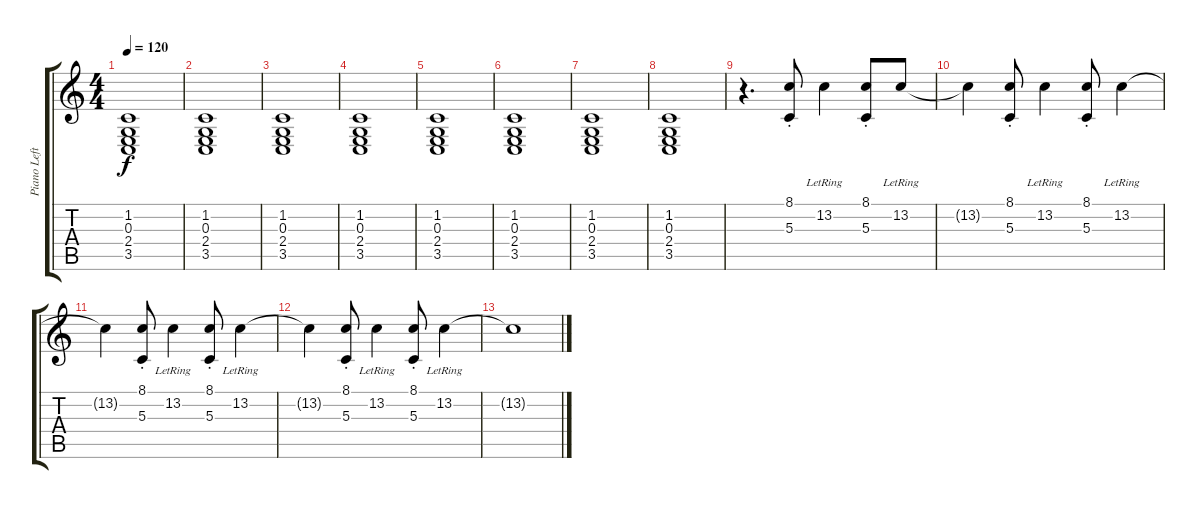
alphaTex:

\track ("Piano Left Hand" "Piano Left") {instrument stringensemble2}
\staff {score tabs}
\tuning (E4 B3 G3 D3 A2 E2) {hide}
\ts (4 4)
\tempo 120
\clef g2
\ks c
(1.2 0.3 2.4 3.5).1{dy f} |
(1.2 0.3 2.4 3.5).1 |
(1.2 0.3 2.4 3.5).1 |
(1.2 0.3 2.4 3.5).1 |
(1.2 0.3 2.4 3.5).1 |
(1.2 0.3 2.4 3.5).1 |
(1.2 0.3 2.4 3.5).1 |
(1.2 0.3 2.4 3.5).1 |
r.4{d volume 16 instrument sopranosax} (8.1{st} 5.3{st}).8{instrument stringensemble1} 13.2{lr}.4{instrument vibraphone} (8.1{st} 5.3{st}).8{instrument stringensemble1} 13.2{lr}.8{instrument vibraphone} |
13.2{t}.4{volume 16 instrument sopranosax} (8.1{st} 5.3{st}).8{instrument stringensemble1} 13.2{lr}.4{instrument vibraphone} (8.1{st} 5.3{st}).8{instrument stringensemble1} 13.2{lr}.4{instrument vibraphone} |
13.2{t}.4{volume 16 instrument sopranosax} (8.1{st} 5.3{st}).8{instrument stringensemble1} 13.2{lr}.4{instrument vibraphone} (8.1{st} 5.3{st}).8{instrument stringensemble1} 13.2{lr}.4{instrument vibraphone} |
13.2{t}.4{volume 16 instrument sopranosax} (8.1{st} 5.3{st}).8{instrument stringensemble1} 13.2{lr}.4{instrument vibraphone} (8.1{st} 5.3{st}).8{instrument stringensemble1} 13.2{lr}.4{instrument vibraphone} |
13.2{t}.1
